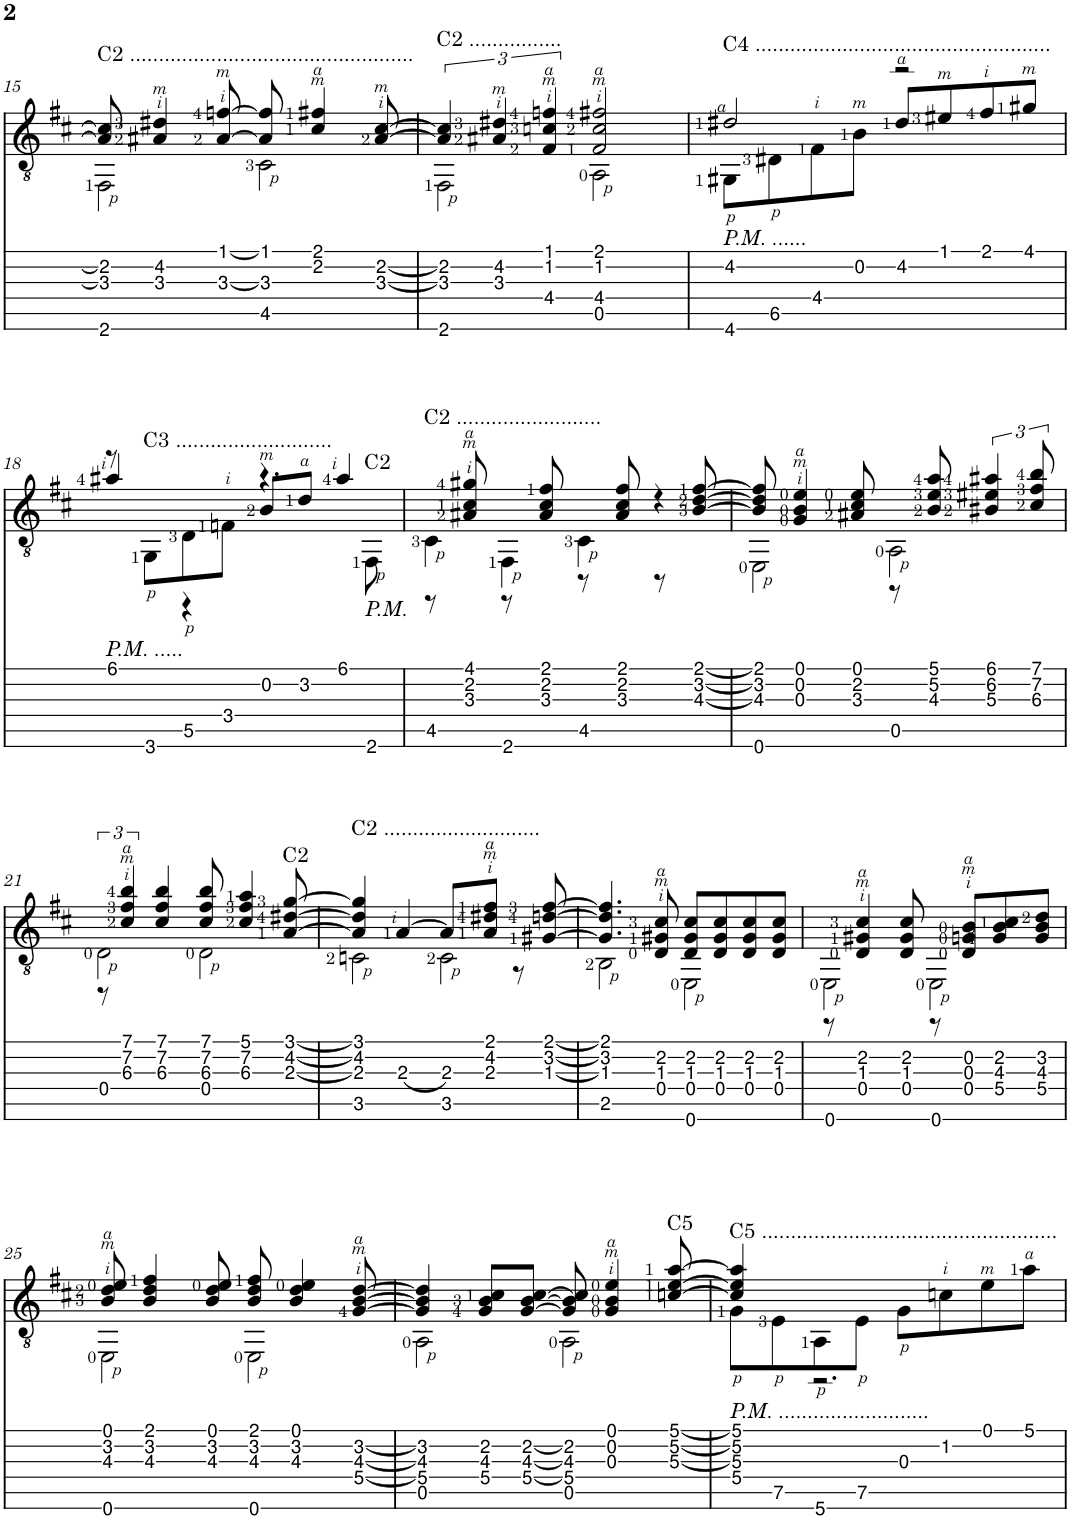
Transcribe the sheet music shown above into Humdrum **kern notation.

**kern	**kern
*part1	*part1
*staff2	*staff1
*I"Chitarra classica	*
*I'Chit. cl.	*
!!LO:PB:g=z
*	*clefGv2
*k[f#c#]	*k[f#c#]
*M2/2	*M2/2
*met(c|)	*met(c|)
=15	=15
*^	*^
!	!	!LO:TX:a:t=C2 .................................................	!
2FF#	8A#] 8c#]	2FF#\	8A#/] 8c#/]
.	4A# 4d#	.	4A#X/ 4d#X/
.	[8A# [8f	.	[8A#/ [8fn/
2C#	8A#] 8f]	2C#\	8A#/] 8f/]
.	4c# 4f#	.	4c#/ 4f#X/
.	[8A# [8c#	.	[8A#/ [8c#/
=16	=16	=16	=16
*	*Xbrackettup	*	*
!	!	!LO:TX:a:t=C2 ................	!
2FF#	6A#] 6c#]	2FF#\	6A#/] 6c#/]
.	6A# 6d#	.	6A#X/ 6d#X/
.	6F# 6c 6f	.	6F#/ 6cn/ 6fn/
2AA	2F# 2c 2f#	2AA\	2F#/ 2c/ 2f#X/
=17	=17	=17	=17
!	!	!LO:TX:b:i:t=P.M. ......	!
!	!	!LO:TX:a:t=C4 ...................................................	!
8GG#L	2d#	8GG#X\L	2d#X/
8D#	.	8D#X\	.
8F#	.	8F#>\	.
8BJ	.	8B>\J	.
2r	8d#L	2r	8d#/L
.	8e#	.	8e#X/
.	8f#	.	8f#/
.	8g#J	.	8g#X/J
!!LO:LB:g=z	!!
=18	=18	=18	=18
!	!	!LO:TX:b:i:t=P.M. .....	!
8r	4a#	8r	4a#X/
!	!	!LO:TX:a:t=C3 ...........................	!
8GGL	.	8GG\L	.
8D	4r	8D\	4r
8FJ	.	8Fn>\J	.
4.r	8BL	4.r	8B/L
.	8dJ	.	8d/J
.	4a#	.	4a#/
!	!	!LO:TX:b:i:t=P.M.	!
!	!	!LO:TX:a:t=C2	!
8FF#	.	8FF#\	.
=19	=19	=19	=19
!	!	!LO:TX:a:t=C2 .........................	!
4C#	8r	4C#\	8r
.	8A# 8c# 8g#	.	8A#X/ 8c#/ 8g#X/
4FF#	8r	4FF#\	8r
.	8A# 8c# 8f#	.	8A#/ 8c#/ 8f#/
4C#	8r	4C#\	8r
.	8A# 8c# 8f#	.	8A#/ 8c#/ 8f#/
4r	8r	4r	8r
.	[8B [8d [8f#	.	[8B/ [8d/ [8f#/
=20	=20	=20	=20
2EE	8B] 8d] 8f#]	2EE\	8B/] 8d/] 8f#/]
.	4G 4B 4e	.	4G/ 4B/ 4e/
.	8A# 8c# 8e	.	8A#X/ 8c#/ 8e/
2AA	8r	2AA\	8r
.	8B 8e 8a	.	8B/ 8e/ 8a/
.	6B# 6e# 6a#	.	6B#X/ 6e#X/ 6a#X/
.	12c# 12f# 12b	.	12c#/ 12f#/ 12b/
!!LO:LB:g=z	!!
=21	=21	=21	=21
2D	12r	2D\	12r
.	6c# 6f# 6b	.	6c#/ 6f#/ 6b/
.	4c# 4f# 4b	.	4c#/ 4f#/ 4b/
2D	8c# 8f# 8b	2D\	8c#/ 8f#/ 8b/
.	4c# 4f# 4a	.	4c#/ 4f#/ 4a/
!	!	!	!LO:TX:a:t=C2
.	[8A [8d# [8g	.	[8A/ [8d#X/ [8g/
=22	=22	=22	=22
!	!	!LO:TX:a:t=C2 ...........................	!
2C	4A] 4d#] 4g]	2Cn\	4A/] 4d#/] 4g/]
.	[4A	.	[4A/
2C	8AL]	2C\	8A/L]
.	8A\ 8d#\ 8f#\J	.	8A/ 8d#X/ 8f#/J
.	8r	.	8r
.	[8G# [8d [8f#	.	[8G#X/ [8dn/ [8f#/
=23	=23	=23	=23
2BB	4.G#] 4.d] 4.f#]	2BB\	4.G#/] 4.d/] 4.f#/]
.	8D 8G# 8c#	.	8D/ 8G#X/ 8c#/
2EE	8D\ 8G#\ 8c#\L	2EE\	8D/ 8G#/ 8c#/L
.	8D\ 8G#\ 8c#\	.	8D/ 8G#/ 8c#/
.	8D\ 8G#\ 8c#\	.	8D/ 8G#/ 8c#/
.	8D\ 8G#\ 8c#\J	.	8D/ 8G#/ 8c#/J
=24	=24	=24	=24
2EE	8r	2EE\	8r
.	4D 4G# 4c#	.	4D/ 4G#X/ 4c#/
.	8D 8G# 8c#	.	8D/ 8G#/ 8c#/
2EE	8r	2EE\	8r
.	8D\ 8G\ 8B\L	.	8D/ 8Gn/ 8B/L
.	8G\ 8B\ 8c#\	.	8G/ 8B/ 8c#/
.	8G\ 8B\ 8d\J	.	8G/ 8B/ 8d/J
!!LO:LB:g=z	!!
=25	=25	=25	=25
2EE	8B 8d 8e	2EE\	8B/ 8d/ 8e/
.	4B 4d 4f#	.	4B/ 4d/ 4f#/
.	8B 8d 8e	.	8B/ 8d/ 8e/
2EE	8B 8d 8f#	2EE\	8B/ 8d/ 8f#/
.	4B 4d 4e	.	4B/ 4d/ 4e/
.	[8G [8B [8d	.	[8G/ [8B/ [8d/
=26	=26	=26	=26
2AA	4G] 4B] 4d]	2AA\	4G/] 4B/] 4d/]
.	8G\ 8B\ 8c#\L	.	8G/ 8B/ 8c#/L
.	[8G\ [8B\ [8c#\J	.	[8G/ [8B/ [8c#/J
2AA	8G] 8B] 8c#]	2AA\	8G/] 8B/] 8c#/]
.	4G 4B 4e	.	4G/ 4B/ 4e/
!	!	!	!LO:TX:a:t=C5
.	[8c [8e [8a	.	[8cn/ [8e/ [8a/
=27	=27	=27	=27
!	!	!LO:TX:b:i:t=P.M. ..........................	!
!	!	!LO:TX:a:t=C5 ...................................................	!
8GL	4c] 4e] 4a]	8G\L	4c/] 4e/] 4a/]
8E	.	8E\	.
8AA	2.r	8AA\	2.r
8EJ	.	8E\J	.
8GL	.	8G\L	.
8c	.	8cn>\	.
8e	.	8e>\	.
8aJ	.	8a>\J	.
*v	*v	*	*
*	*v	*v
=	=
*-	*-
